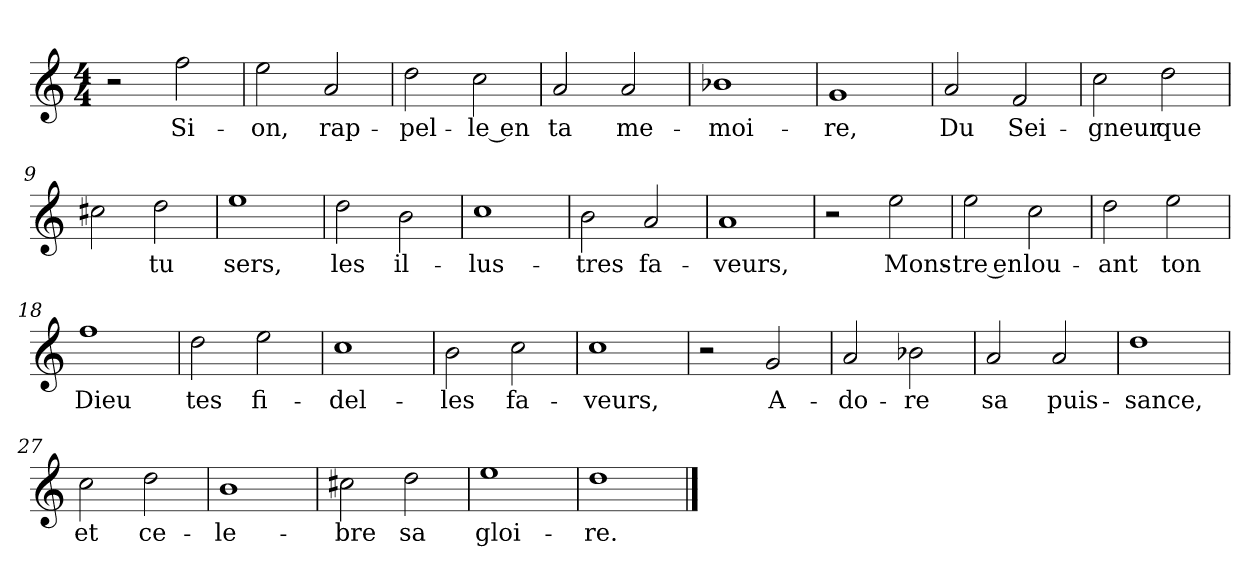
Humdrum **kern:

**kern	**text
*part1	*part1
*staff1	*staff1
*clefG2	*
*k[]	*
*C:	*
*M4/4	*
=1	=1
2r	.
2ff\	Si-
=2	=2
2ee\	-on,
2a/	rap-
=3	=3
2dd\	-pel-
2cc\	-le en
=4	=4
2a/	ta
2a/	me-
=5	=5
1b-X	-moi-
=6	=6
1g	-re,
=7	=7
2a/	Du
2f/	Sei-
!!LO:LB:g=z
=8	=8
2cc\	-gneur
2dd\	que
=9	=9
2cc#X\	.
2dd\	tu
=10	=10
1ee	sers,
=11	=11
2dd\	les
2b\	il-
=12	=12
1cc	-lus-
=13	=13
2b\	-tres
2a/	fa-
=14	=14
1a	-veurs,
=15	=15
2r	.
2ee\	Mons-
!!LO:LB:g=z
=16	=16
2ee\	-tre en
2cc\	lou-
=17	=17
2dd\	-ant
2ee\	ton
=18	=18
1ff	Dieu
=19	=19
2dd\	tes
2ee\	fi-
=20	=20
1cc	-del-
=21	=21
2b\	-les
2cc\	fa-
=22	=22
1cc	-veurs,
=23	=23
2r	.
2g/	A-
!!LO:LB:g=z
=24	=24
2a/	-do-
2b-X\	-re
=25	=25
2a/	sa
2a/	puis-
=26	=26
1dd	-sance,
=27	=27
2cc\	et
2dd\	ce-
=28	=28
1b	-le-
=29	=29
2cc#X\	-bre
2dd\	sa
=30	=30
1ee	gloi-
=31	=31
1dd	-re.
==	==
*-	*-
